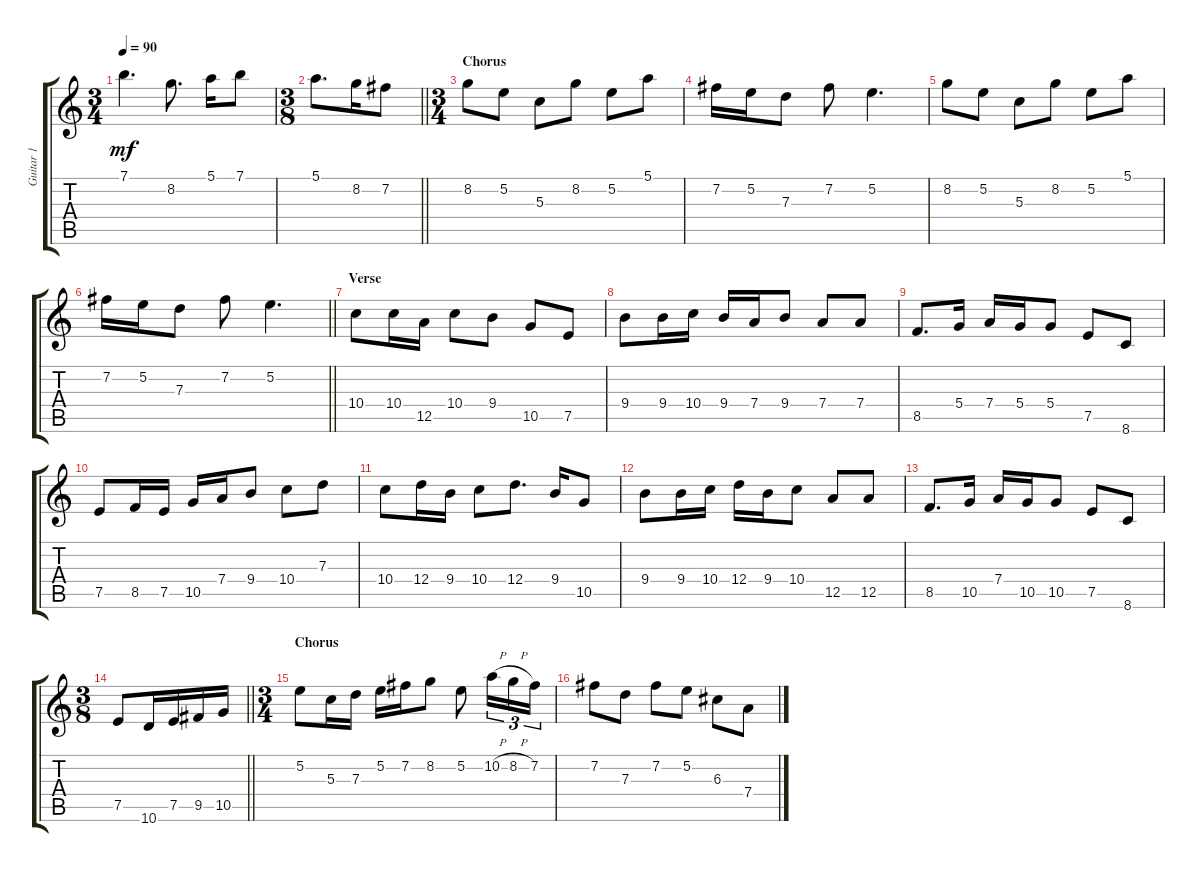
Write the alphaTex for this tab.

\track ("Guitar 1" "Guitar 1") {instrument acousticguitarsteel}
\staff {score tabs}
\tuning (E4 B3 G3 D3 A2 E2) {hide}
\ts (3 4)
\tempo 90
\clef g2
\ks c
7.1.4{d dy mf} 8.2.8{d} 5.1.16 7.1.8 |
\ts (3 8)
\barLineRight lightlight
5.1.8{d} 8.2.16 7.2.8 |
\ts (3 4)
\section ("" "Chorus")
8.2.8 5.2.8 5.3.8 8.2.8 5.2.8 5.1.8 |
7.2.16 5.2.16 7.3.8 7.2.8 5.2.4{d} |
8.2.8 5.2.8 5.3.8 8.2.8 5.2.8 5.1.8 |
\barLineRight lightlight
7.2.16 5.2.16 7.3.8 7.2.8 5.2.4{d} |
\section ("" "Verse")
10.4.8 10.4.16 12.5.16 10.4.8 9.4.8 10.5.8 7.5.8 |
9.4.8 9.4.16 10.4.16 9.4.16 7.4.16 9.4.8 7.4.8 7.4.8 |
8.5.8{d} 5.4.16 7.4.16 5.4.16 5.4.8 7.5.8 8.6.8 |
7.5.8 8.5.16 7.5.16 10.5.16 7.4.16 9.4.8 10.4.8 7.3.8 |
10.4.8 12.4.16 9.4.16 10.4.8 12.4.8{d} 9.4.16 10.5.8 |
9.4.8 9.4.16 10.4.16 12.4.16 9.4.16 10.4.8 12.5.8 12.5.8 |
8.5.8{d} 10.5.16 7.4.16 10.5.16 10.5.8 7.5.8 8.6.8 |
\ts (3 8)
\barLineRight lightlight
7.5.8 10.6.16 7.5.16 9.5.16 10.5.16 |
\ts (3 4)
\section ("" "Chorus")
5.2.8 5.3.16 7.3.16 5.2.16 7.2.16 8.2.8 5.2.8 10.2{h}.16{tu (3 2)} 8.2{h}.16{tu (3 2)} 7.2.16{tu (3 2)} |
7.2.8 7.3.8 7.2.8 5.2.8 6.3.8 7.4.8
